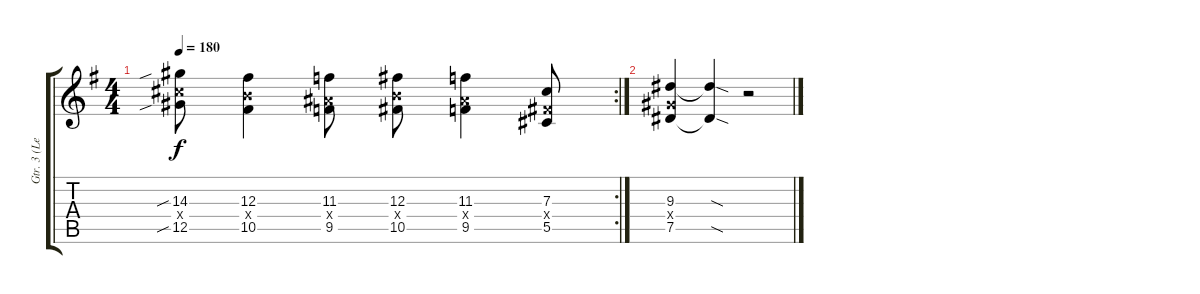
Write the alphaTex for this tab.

\track ("Gtr. 3 (Lead)" "Gtr. 3 (Le") {instrument distortionguitar}
\staff {score tabs}
\tuning (Eb4 Bb3 Gb3 Db3 Ab2 Eb2) {hide}
\rc 2
\ts (4 4)
\tempo 180
\clef g2
\ks g
(14.3{sib} 12.4{x} 12.5{sib}).8{dy f} (12.3 10.4{x} 10.5).4 (11.3 9.4{x} 9.5).8 (12.3 10.4{x} 10.5).8 (11.3 9.4{x} 9.5).4 (7.3 5.4{x} 5.5).8 |
(9.3 7.4{x} 7.5).4 (9.3{sod t} 7.5{sod t}).4 r.2
